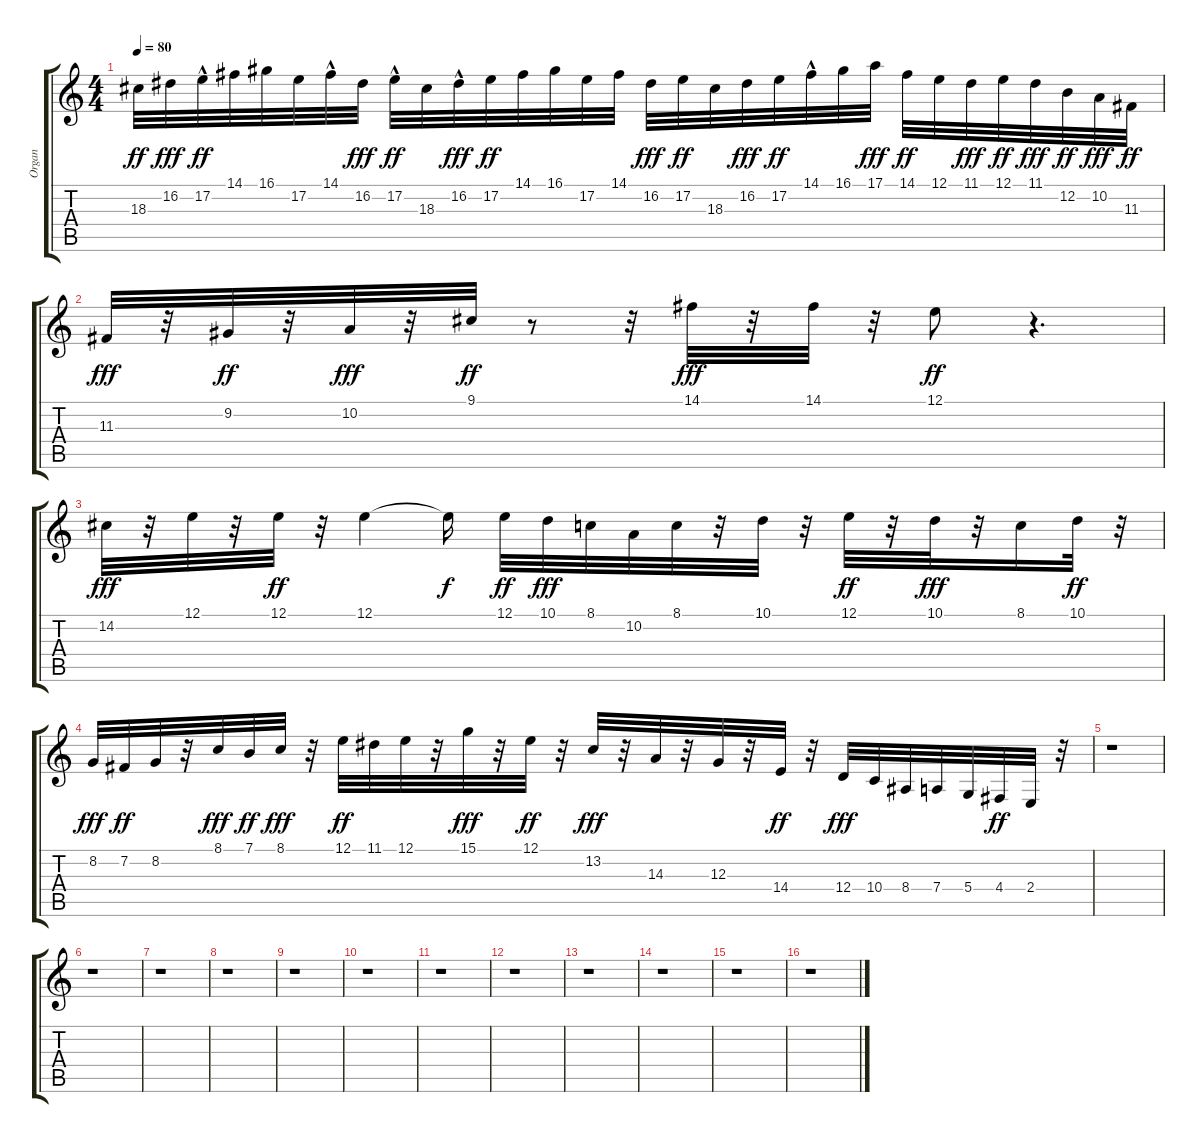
\track ("Organ" "Organ") {instrument rockorgan}
\staff {score tabs}
\tuning (E4 B3 G3 D3 A2 E2) {hide}
\ts (4 4)
\tempo 80
\clef g2
\ks c
18.3.32{dy ff} 16.2.32{dy fff} 17.2{hac}.32{dy ff} 14.1.32 16.1.32 17.2.32 14.1{hac}.32 16.2.32{dy fff} 17.2{hac}.32{dy ff} 18.3.32 16.2{hac}.32{dy fff} 17.2.32{dy ff} 14.1.32 16.1.32 17.2.32 14.1.32 16.2.32{dy fff} 17.2.32{dy ff} 18.3.32 16.2.32{dy fff} 17.2.32{dy ff} 14.1{hac}.32 16.1.32 17.1.32{dy fff} 14.1.32{dy ff} 12.1.32 11.1.32{dy fff} 12.1.32{dy ff} 11.1.32{dy fff} 12.2.32{dy ff} 10.2.32{dy fff} 11.3.32{dy ff} |
11.3.32{dy fff} r.32 9.2.32{dy ff} r.32 10.2.32{dy fff} r.32 9.1.32{dy ff} r.8 r.32 14.1.32{dy fff} r.32 14.1.32 r.32 12.1.8{dy ff} r.4{d} |
14.2.32{dy fff} r.32 12.1.32 r.32 12.1.32{dy ff} r.32 12.1.4 12.1{t}.16{dy f} 12.1.32{dy ff} 10.1.32{dy fff} 8.1.32 10.2.32 8.1.32 r.32 10.1.32 r.32 12.1.32{dy ff} r.32 10.1.32{dy fff} r.32 8.1.16 10.1.32{dy ff} r.32 |
8.2.32{dy fff} 7.2.32{dy ff} 8.2.32 r.32 8.1.32{dy fff} 7.1.32{dy ff} 8.1.32{dy fff} r.32 12.1.32{dy ff} 11.1.32 12.1.32 r.32 15.1.32{dy fff} r.32 12.1.32{dy ff} r.32 13.2.32{dy fff} r.32 14.3.32 r.32 12.3.32 r.32 14.4.32{dy ff} r.32 12.4.32{dy fff} 10.4.32 8.4.32 7.4.32 5.4.32 4.4.32{dy ff} 2.4.32 r.32 |
r.1 |
r.1 |
r.1 |
r.1 |
r.1 |
r.1 |
r.1 |
r.1 |
r.1 |
r.1 |
r.1 |
r.1
